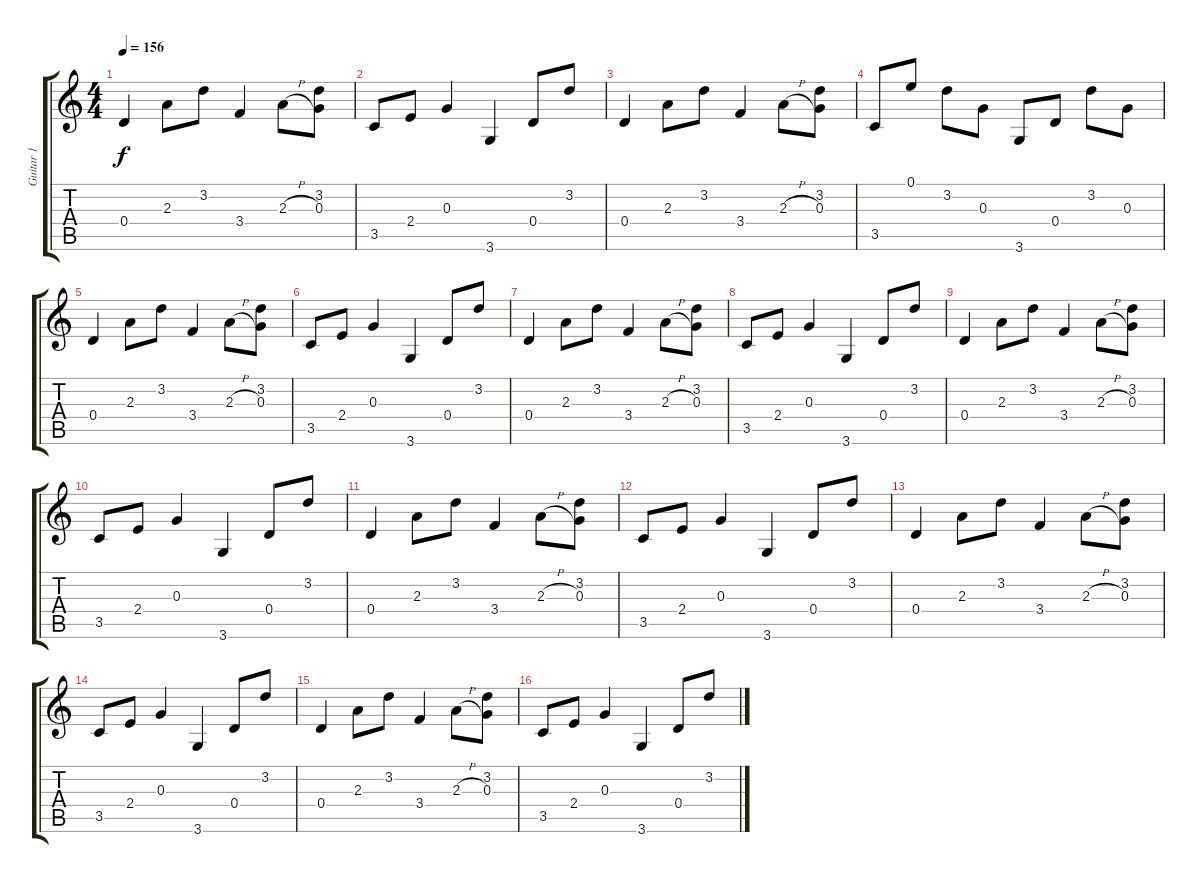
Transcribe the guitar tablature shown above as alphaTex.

\track ("Guitar 1" "Guitar 1") {instrument overdrivenguitar}
\staff {score tabs}
\tuning (E4 B3 G3 D3 A2 E2) {hide}
\ts (4 4)
\tempo 156
\clef g2
\ks c
0.4.4{dy f instrument overdrivenguitar} 2.3.8 3.2.8 3.4.4 2.3{h}.8 (3.2 0.3).8 |
3.5.8 2.4.8 0.3.4 3.6.4 0.4.8 3.2.8 |
0.4.4 2.3.8 3.2.8 3.4.4 2.3{h}.8 (3.2 0.3).8 |
3.5.8 0.1.8 3.2.8 0.3.8 3.6.8 0.4.8 3.2.8 0.3.8 |
0.4.4 2.3.8 3.2.8 3.4.4 2.3{h}.8 (3.2 0.3).8 |
3.5.8 2.4.8 0.3.4 3.6.4 0.4.8 3.2.8 |
0.4.4 2.3.8 3.2.8 3.4.4 2.3{h}.8 (3.2 0.3).8 |
3.5.8 2.4.8 0.3.4 3.6.4 0.4.8 3.2.8 |
0.4.4 2.3.8 3.2.8 3.4.4 2.3{h}.8 (3.2 0.3).8 |
3.5.8 2.4.8 0.3.4 3.6.4 0.4.8 3.2.8 |
0.4.4 2.3.8 3.2.8 3.4.4 2.3{h}.8 (3.2 0.3).8 |
3.5.8 2.4.8 0.3.4 3.6.4 0.4.8 3.2.8 |
0.4.4 2.3.8 3.2.8 3.4.4 2.3{h}.8 (3.2 0.3).8 |
3.5.8 2.4.8 0.3.4 3.6.4 0.4.8 3.2.8 |
0.4.4 2.3.8 3.2.8 3.4.4 2.3{h}.8 (3.2 0.3).8 |
3.5.8 2.4.8 0.3.4 3.6.4 0.4.8 3.2.8
